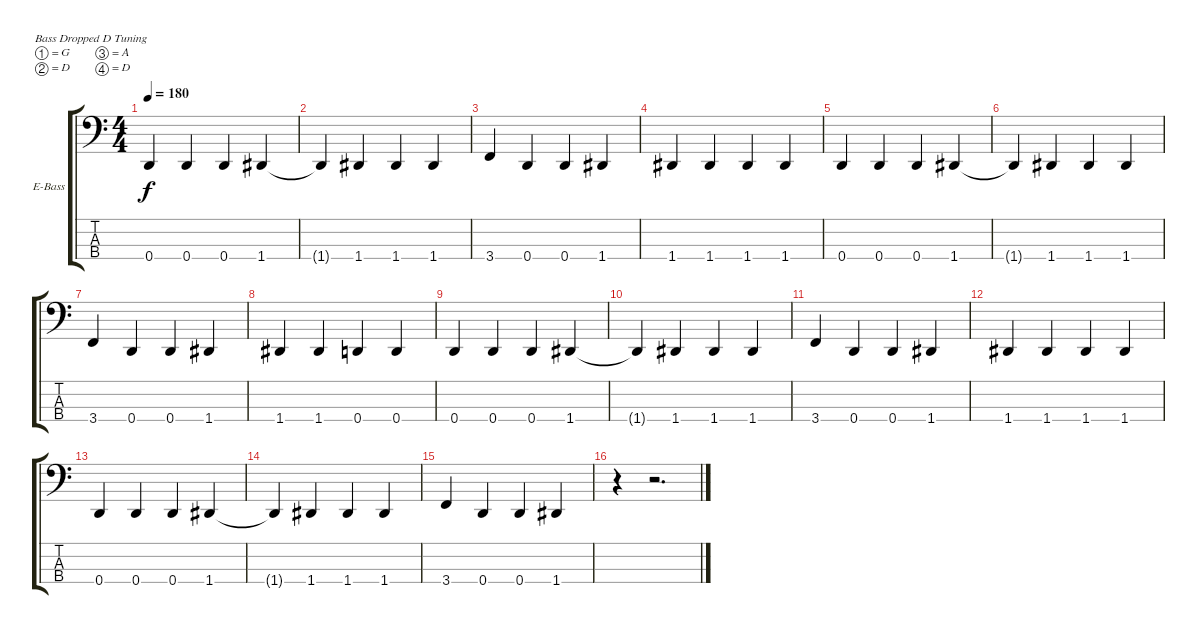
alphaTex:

\bracketExtendMode groupsimilarinstruments
\firstSystemTrackNameOrientation horizontal
\otherSystemsTrackNameOrientation horizontal
\track ("Bass" "E-Bass") {instrument electricbassfinger}
\staff {score tabs}
\tuning (G2 D2 A1 D1)
\ts (4 4)
\tempo 180
\clef f4
\ks c
0.4.4{dy f} 0.4.4 0.4.4 1.4.4 |
1.4{t}.4 1.4.4 1.4.4 1.4.4 |
3.4.4 0.4.4 0.4.4 1.4.4 |
1.4.4 1.4.4 1.4.4 1.4.4 |
0.4.4 0.4.4 0.4.4 1.4.4 |
1.4{t}.4 1.4.4 1.4.4 1.4.4 |
3.4.4 0.4.4 0.4.4 1.4.4 |
1.4.4 1.4.4 0.4.4 0.4.4 |
0.4.4 0.4.4 0.4.4 1.4.4 |
1.4{t}.4 1.4.4 1.4.4 1.4.4 |
3.4.4 0.4.4 0.4.4 1.4.4 |
1.4.4 1.4.4 1.4.4 1.4.4 |
0.4.4 0.4.4 0.4.4 1.4.4 |
1.4{t}.4 1.4.4 1.4.4 1.4.4 |
3.4.4 0.4.4 0.4.4 1.4.4 |
r.4 r.2{d}
